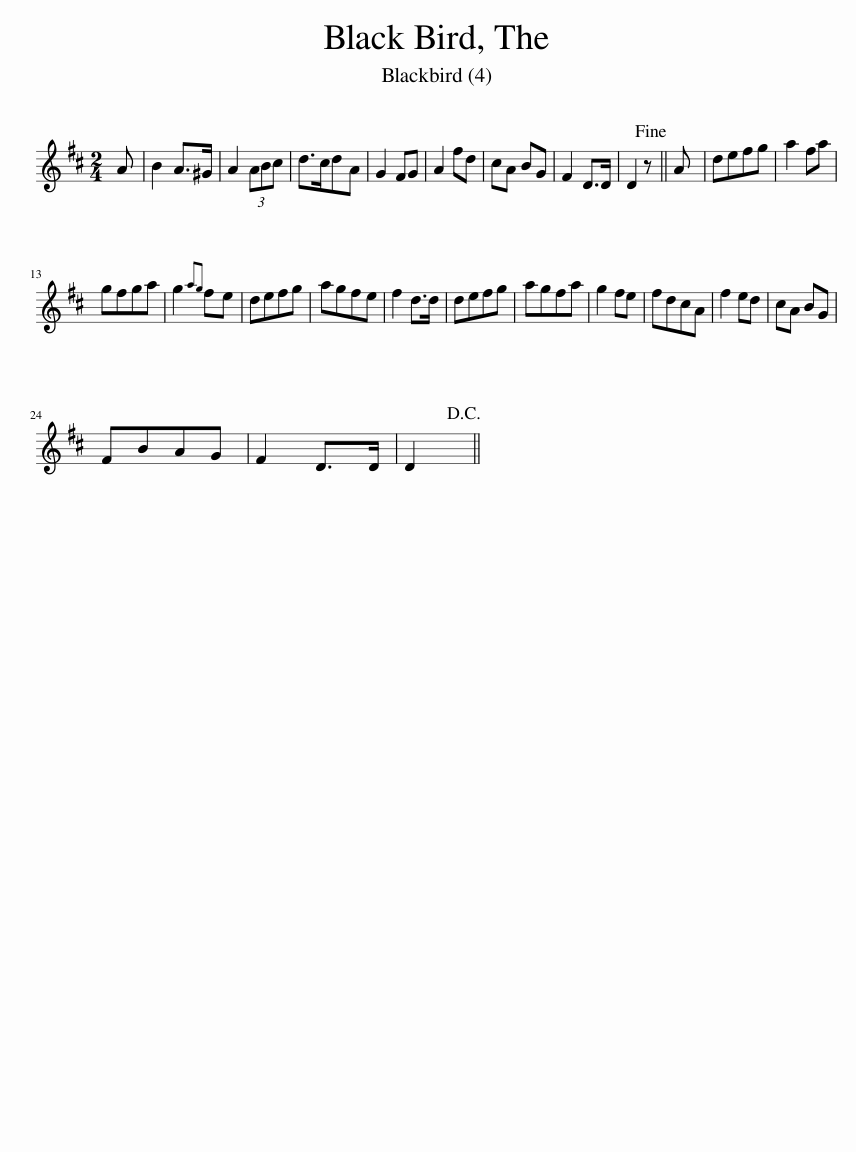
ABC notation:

X:1
L:1/8
M:2/4
I:linebreak $
K:D
V:1 treble
V:1
 A | B2 A>^G | A2 (3ABc | d>cdA | G2 FG | %5
 A2 fd | cA BG | F2 D>D | D2 z!fine! || A | %10
 defg | a2 fa |$ gfga | g2{ag} fe | defg | %15
 agfe | f2 d>d | defg | agfa | g2 fe | %20
 fdcA | f2 ed | cA BG |$ FBAG | F2 D>D | %25
 D2!D.C.! || %26
